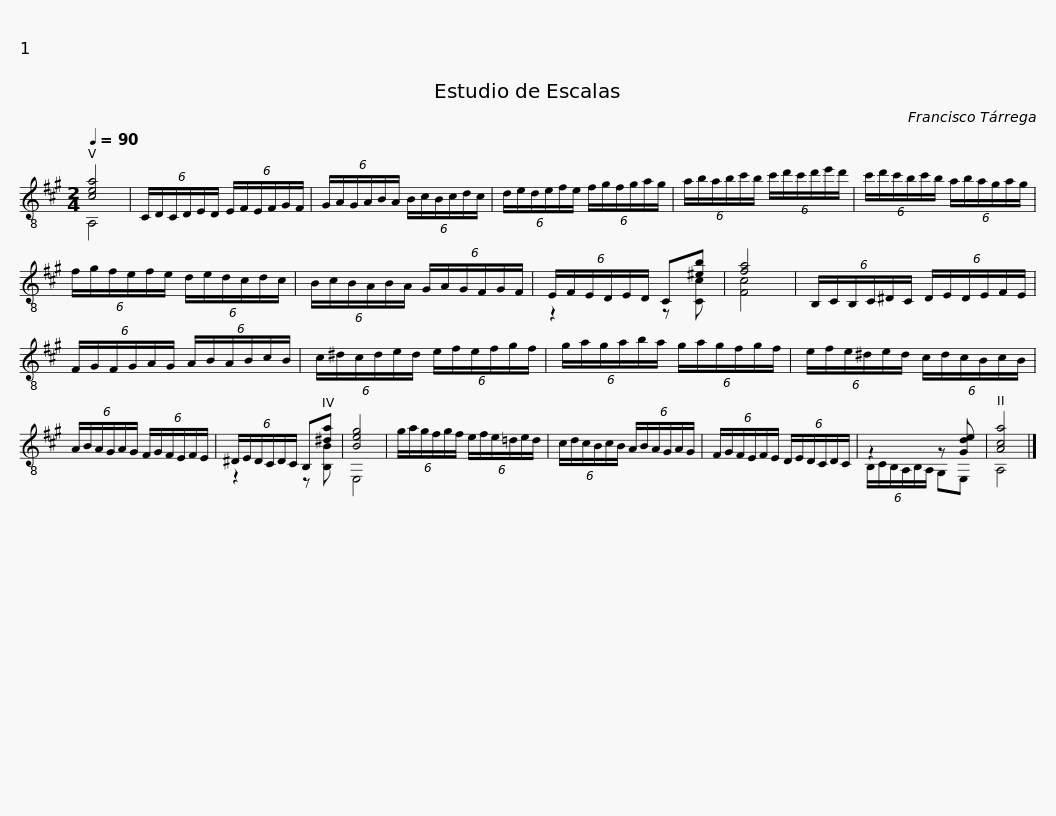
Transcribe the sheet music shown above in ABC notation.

X:1
%%score ( 1 2 )
L:1/8
Q:1/4=90
M:2/4
I:linebreak $
K:A
V:1 treble-8
V:2 treble-8
V:1
 [cea]4 | (6:4:6C/D/C/D/E/D/ (6:4:6E/F/E/F/G/F/ |$ (6:4:6G/A/G/A/B/A/ (6:4:6B/c/B/c/d/c/ | (6:4:6d/e/d/e/f/e/ (6:4:6f/g/f/g/a/g/ |$ (6:4:6a/b/a/b/c'/b/ (6:4:6c'/d'/c'/d'/e'/d'/ | %5
 (6:4:6c'/d'/c'/b/c'/b/ (6:4:6a/b/a/g/a/g/ |$ (6:4:6f/g/f/e/f/e/ (6:4:6d/e/d/c/d/c/ | (6:4:6B/c/B/A/B/A/ (6:4:6G/A/G/F/G/F/ |$ (6:4:6E/F/E/D/E/D/ C[^eb] | [fa]4 |$ %10
 (6:4:6B,/C/B,/C/^D/C/ (6:4:6D/E/D/E/F/E/ | (6:4:6F/G/F/G/A/G/ (6:4:6A/B/A/B/c/B/ |$ (6:4:6c/^d/c/d/e/d/ (6:4:6e/f/e/f/g/f/ | (6:4:6g/a/g/a/b/a/ (6:4:6g/a/g/f/g/f/ |$ (6:4:6e/f/e/^d/e/d/ (6:4:6c/d/c/B/c/B/ | %15
 (6:4:6A/B/A/G/A/G/ (6:4:6F/G/F/E/F/E/ |$ (6:4:6^D/E/D/C/D/C/ B,[^da] | [Beg]4 |$ (6:4:6g/a/g/f/g/f/ (6:4:6e/f/e/=d/e/d/ | (6:4:6c/d/c/B/c/B/ (6:4:6A/B/A/G/A/G/ |$ %20
 (6:4:6F/G/F/E/F/E/ (6:4:6D/E/D/C/D/C/ | z2 z [Gde] | [Aca]4 |] %23
V:2
 A,4 | x4 |$ x4 | x4 |$ x4 | %5
 x4 |$ x4 | x4 |$ z2 z [Cc] | [Fc]4 |$ %10
 x4 | x4 |$ x4 | x4 |$ x4 | %15
 x4 |$ z2 z [B,B] | E,4 |$ x4 | x4 |$ %20
 x4 | (6:4:6B,/C/B,/A,/B,/A,/ G,E, | A,4 |] %23
